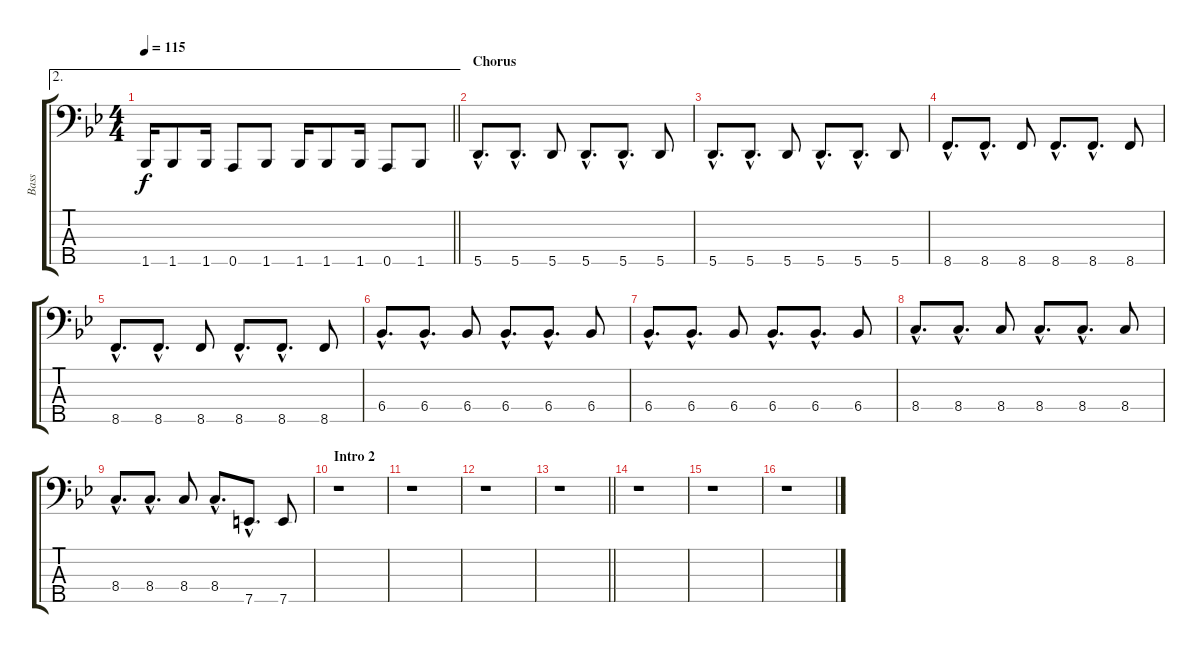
\track ("Bass" "Bass") {instrument electricbasspick}
\staff {score tabs}
\tuning (G2 D2 A1 E1 A0) {hide}
\ae 2
\ts (4 4)
\tempo 115
\clef f4
\barLineRight lightlight
\ks bb
1.5.16{dy f} 1.5.8 1.5.16 0.5.8 1.5.8 1.5.16 1.5.8 1.5.16 0.5.8 1.5.8 |
\section ("" "Chorus")
5.5{hac}.8{d} 5.5{hac}.8{d} 5.5.8 5.5{hac}.8{d} 5.5{hac}.8{d} 5.5.8 |
5.5{hac}.8{d} 5.5{hac}.8{d} 5.5.8 5.5{hac}.8{d} 5.5{hac}.8{d} 5.5.8 |
8.5{hac}.8{d} 8.5{hac}.8{d} 8.5.8 8.5{hac}.8{d} 8.5{hac}.8{d} 8.5.8 |
8.5{hac}.8{d} 8.5{hac}.8{d} 8.5.8 8.5{hac}.8{d} 8.5{hac}.8{d} 8.5.8 |
6.4{hac}.8{d} 6.4{hac}.8{d} 6.4.8 6.4{hac}.8{d} 6.4{hac}.8{d} 6.4.8 |
6.4{hac}.8{d} 6.4{hac}.8{d} 6.4.8 6.4{hac}.8{d} 6.4{hac}.8{d} 6.4.8 |
8.4{hac}.8{d} 8.4{hac}.8{d} 8.4.8 8.4{hac}.8{d} 8.4{hac}.8{d} 8.4.8 |
8.4{hac}.8{d} 8.4{hac}.8{d} 8.4.8 8.4{hac}.8{d} 7.5{hac}.8{d} 7.5.8 |
\section ("" "Intro 2")
r.1 |
r.1 |
r.1 |
\barLineRight lightlight
r.1 |
r.1 |
r.1 |
r.1
